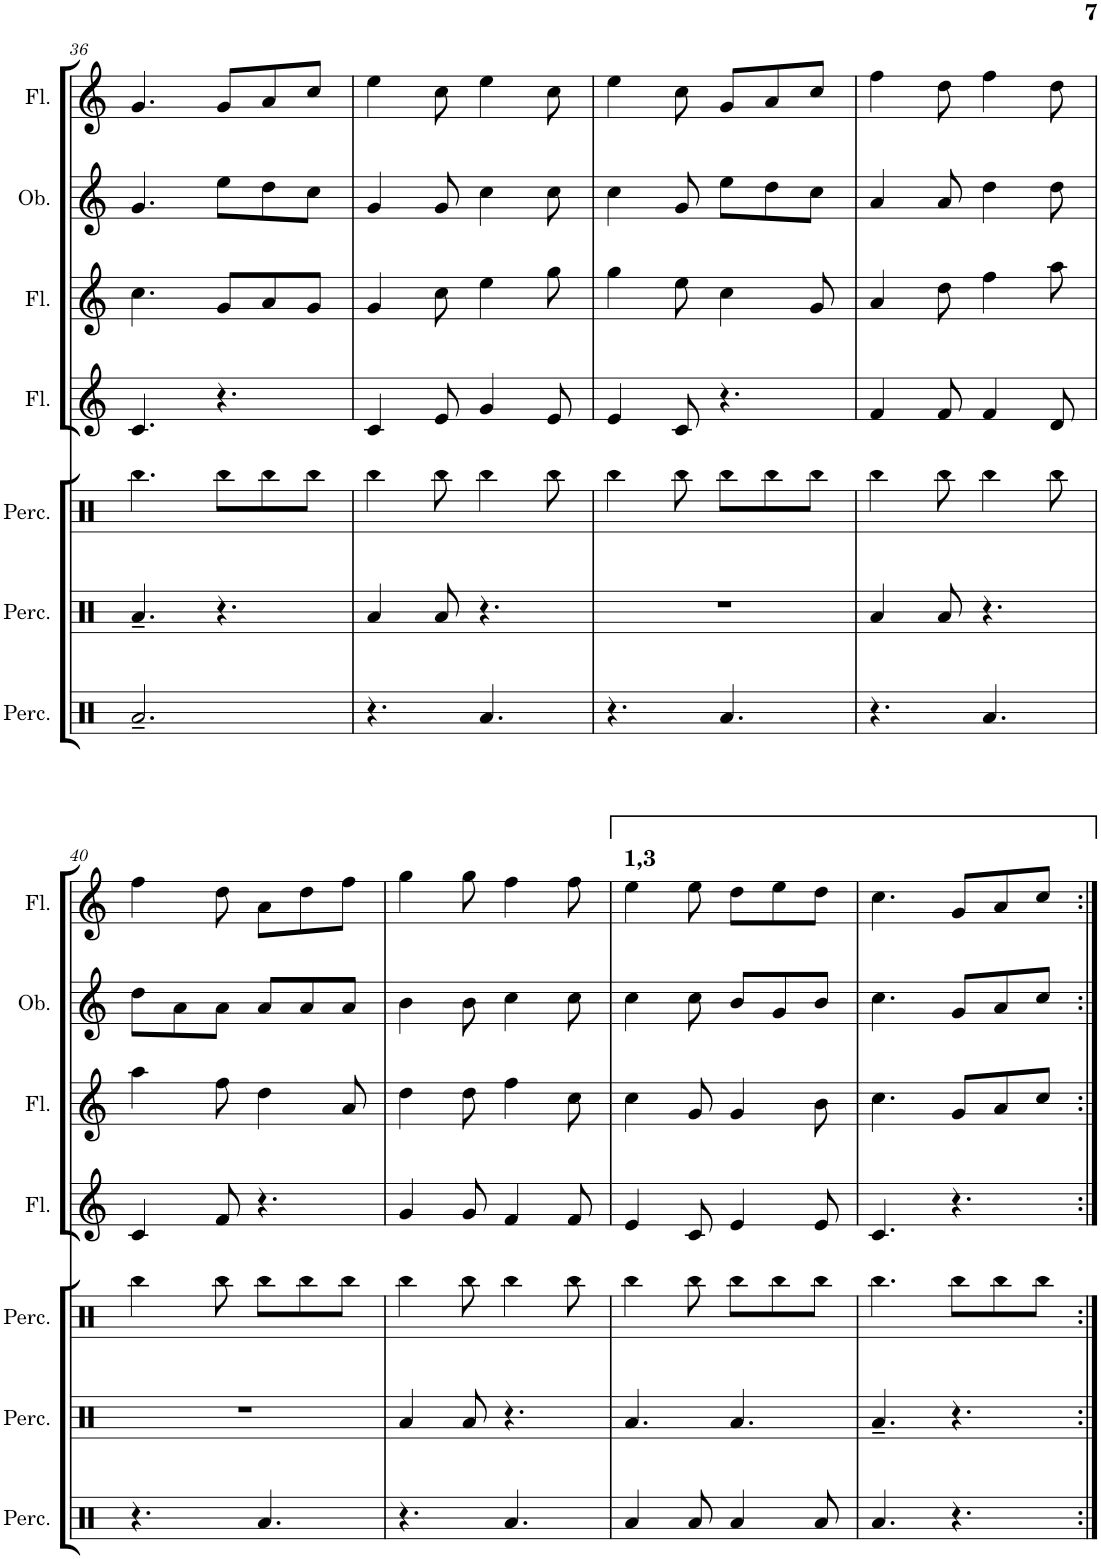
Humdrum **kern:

**kern	**kern	**kern	**kern	**kern	**kern	**kern
*part7	*part6	*part5	*part4	*part3	*part2	*part1
*staff7	*staff6	*staff5	*staff4	*staff3	*staff2	*staff1
*I"Bombo	*I"Tabal	*I"Caixa	*I"Tarota	*I"Gralla 3	*I"Gralla 2	*I"Gralla 1
!!LO:PB:g=z
*clefX	*clefX	*clefX	*clefG2	*clefG2	*clefG2	*clefG2
*k[]	*k[]	*k[]	*k[]	*k[]	*k[]	*k[]
*M6/8	*M6/8	*M6/8	*M6/8	*M6/8	*M6/8	*M6/8
=36	=36	=36	=36	=36	=36	=36
2.Ra~/	4.Ra~/	4.Rbb\	4.c/	4.cc\	4.g/	4.g/
.	4.r	8Rbb\L	4.r	8g/L	8ee\L	8g/L
.	.	8Rbb\	.	8a/	8dd\	8a/
.	.	8Rbb\J	.	8g/J	8cc\J	8cc/J
=37	=37	=37	=37	=37	=37	=37
4.r	4Ra/	4Rbb\	4c/	4g/	4g/	4ee\
.	8Ra/	8Rbb\	8e/	8cc\	8g/	8cc\
4.Ra/	4.r	4Rbb\	4g/	4ee\	4cc\	4ee\
.	.	8Rbb\	8e/	8gg\	8cc\	8cc\
=38	=38	=38	=38	=38	=38	=38
4.r	2.r	4Rbb\	4e/	4gg\	4cc\	4ee\
.	.	8Rbb\	8c/	8ee\	8g/	8cc\
4.Ra/	.	8Rbb\L	4.r	4cc\	8ee\L	8g/L
.	.	8Rbb\	.	.	8dd\	8a/
.	.	8Rbb\J	.	8g/	8cc\J	8cc/J
=39	=39	=39	=39	=39	=39	=39
4.r	4Ra/	4Rbb\	4f/	4a/	4a/	4ff\
.	8Ra/	8Rbb\	8f/	8dd\	8a/	8dd\
4.Ra/	4.r	4Rbb\	4f/	4ff\	4dd\	4ff\
.	.	8Rbb\	8d/	8aa\	8dd\	8dd\
!!LO:LB:g=z
=40	=40	=40	=40	=40	=40	=40
4.r	2.r	4Rbb\	4c/	4aa\	8dd\L	4ff\
.	.	.	.	.	8a\	.
.	.	8Rbb\	8f/	8ff\	8a\J	8dd\
4.Ra/	.	8Rbb\L	4.r	4dd\	8a/L	8a\L
.	.	8Rbb\	.	.	8a/	8dd\
.	.	8Rbb\J	.	8a/	8a/J	8ff\J
=41	=41	=41	=41	=41	=41	=41
4.r	4Ra/	4Rbb\	4g/	4dd\	4b\	4gg\
.	8Ra/	8Rbb\	8g/	8dd\	8b\	8gg\
4.Ra/	4.r	4Rbb\	4f/	4ff\	4cc\	4ff\
.	.	8Rbb\	8f/	8cc\	8cc\	8ff\
=42	=42	=42	=42	=42	=42	=42
4Ra/	4.Ra/	4Rbb\	4e/	4cc\	4cc\	4ee\
8Ra/	.	8Rbb\	8c/	8g/	8cc\	8ee\
4Ra/	4.Ra/	8Rbb\L	4e/	4g/	8b/L	8dd\L
.	.	8Rbb\	.	.	8g/	8ee\
8Ra/	.	8Rbb\J	8e/	8b\	8b/J	8dd\J
=43	=43	=43	=43	=43	=43	=43
4.Ra/	4.Ra~/	4.Rbb\	4.c/	4.cc\	4.cc\	4.cc\
4.r	4.r	8Rbb\L	4.r	8g/L	8g/L	8g/L
.	.	8Rbb\	.	8a/	8a/	8a/
.	.	8Rbb\J	.	8cc/J	8cc/J	8cc/J
=:|!	=:|!	=:|!	=:|!	=:|!	=:|!	=:|!
*-	*-	*-	*-	*-	*-	*-
